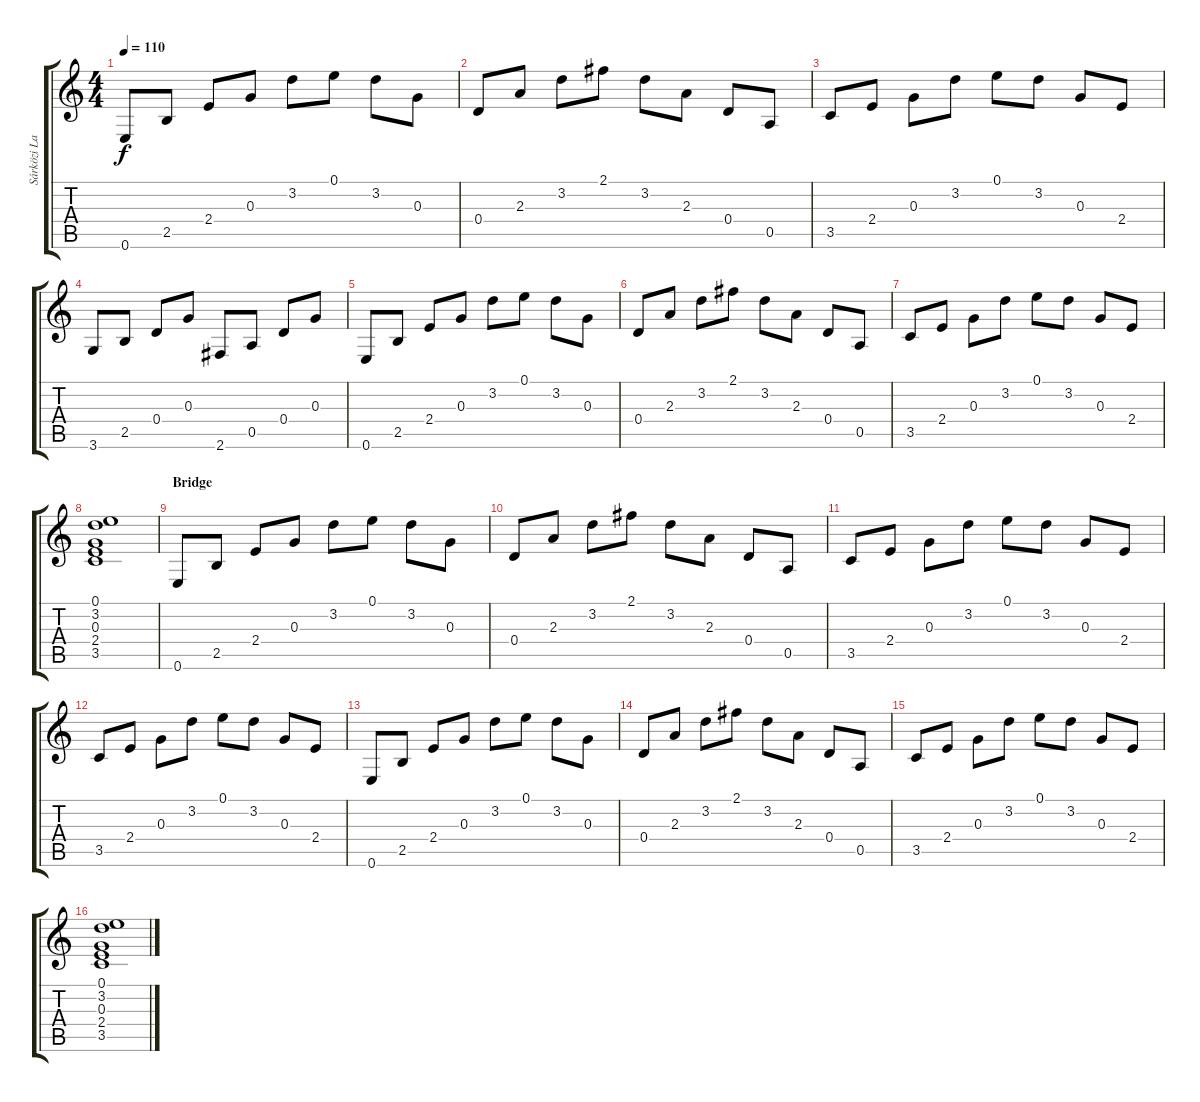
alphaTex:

\track ("Sárközi Lajos" "Sárközi La") {instrument acousticguitarnylon}
\staff {score tabs}
\tuning (E4 B3 G3 D3 A2 E2) {hide}
\ts (4 4)
\tempo 110
\clef g2
\ks c
0.6.8{dy f} 2.5.8 2.4.8 0.3.8 3.2.8 0.1.8 3.2.8 0.3.8 |
0.4.8 2.3.8 3.2.8 2.1.8 3.2.8 2.3.8 0.4.8 0.5.8 |
3.5.8 2.4.8 0.3.8 3.2.8 0.1.8 3.2.8 0.3.8 2.4.8 |
3.6.8 2.5.8 0.4.8 0.3.8 2.6.8 0.5.8 0.4.8 0.3.8 |
0.6.8 2.5.8 2.4.8 0.3.8 3.2.8 0.1.8 3.2.8 0.3.8 |
0.4.8 2.3.8 3.2.8 2.1.8 3.2.8 2.3.8 0.4.8 0.5.8 |
3.5.8 2.4.8 0.3.8 3.2.8 0.1.8 3.2.8 0.3.8 2.4.8 |
(0.1 3.2 0.3 2.4 3.5).1 |
\section ("" "Bridge")
0.6.8 2.5.8 2.4.8 0.3.8 3.2.8 0.1.8 3.2.8 0.3.8 |
0.4.8 2.3.8 3.2.8 2.1.8 3.2.8 2.3.8 0.4.8 0.5.8 |
3.5.8 2.4.8 0.3.8 3.2.8 0.1.8 3.2.8 0.3.8 2.4.8 |
3.5.8 2.4.8 0.3.8 3.2.8 0.1.8 3.2.8 0.3.8 2.4.8 |
0.6.8 2.5.8 2.4.8 0.3.8 3.2.8 0.1.8 3.2.8 0.3.8 |
0.4.8 2.3.8 3.2.8 2.1.8 3.2.8 2.3.8 0.4.8 0.5.8 |
3.5.8 2.4.8 0.3.8 3.2.8 0.1.8 3.2.8 0.3.8 2.4.8 |
(0.1 3.2 0.3 2.4 3.5).1
